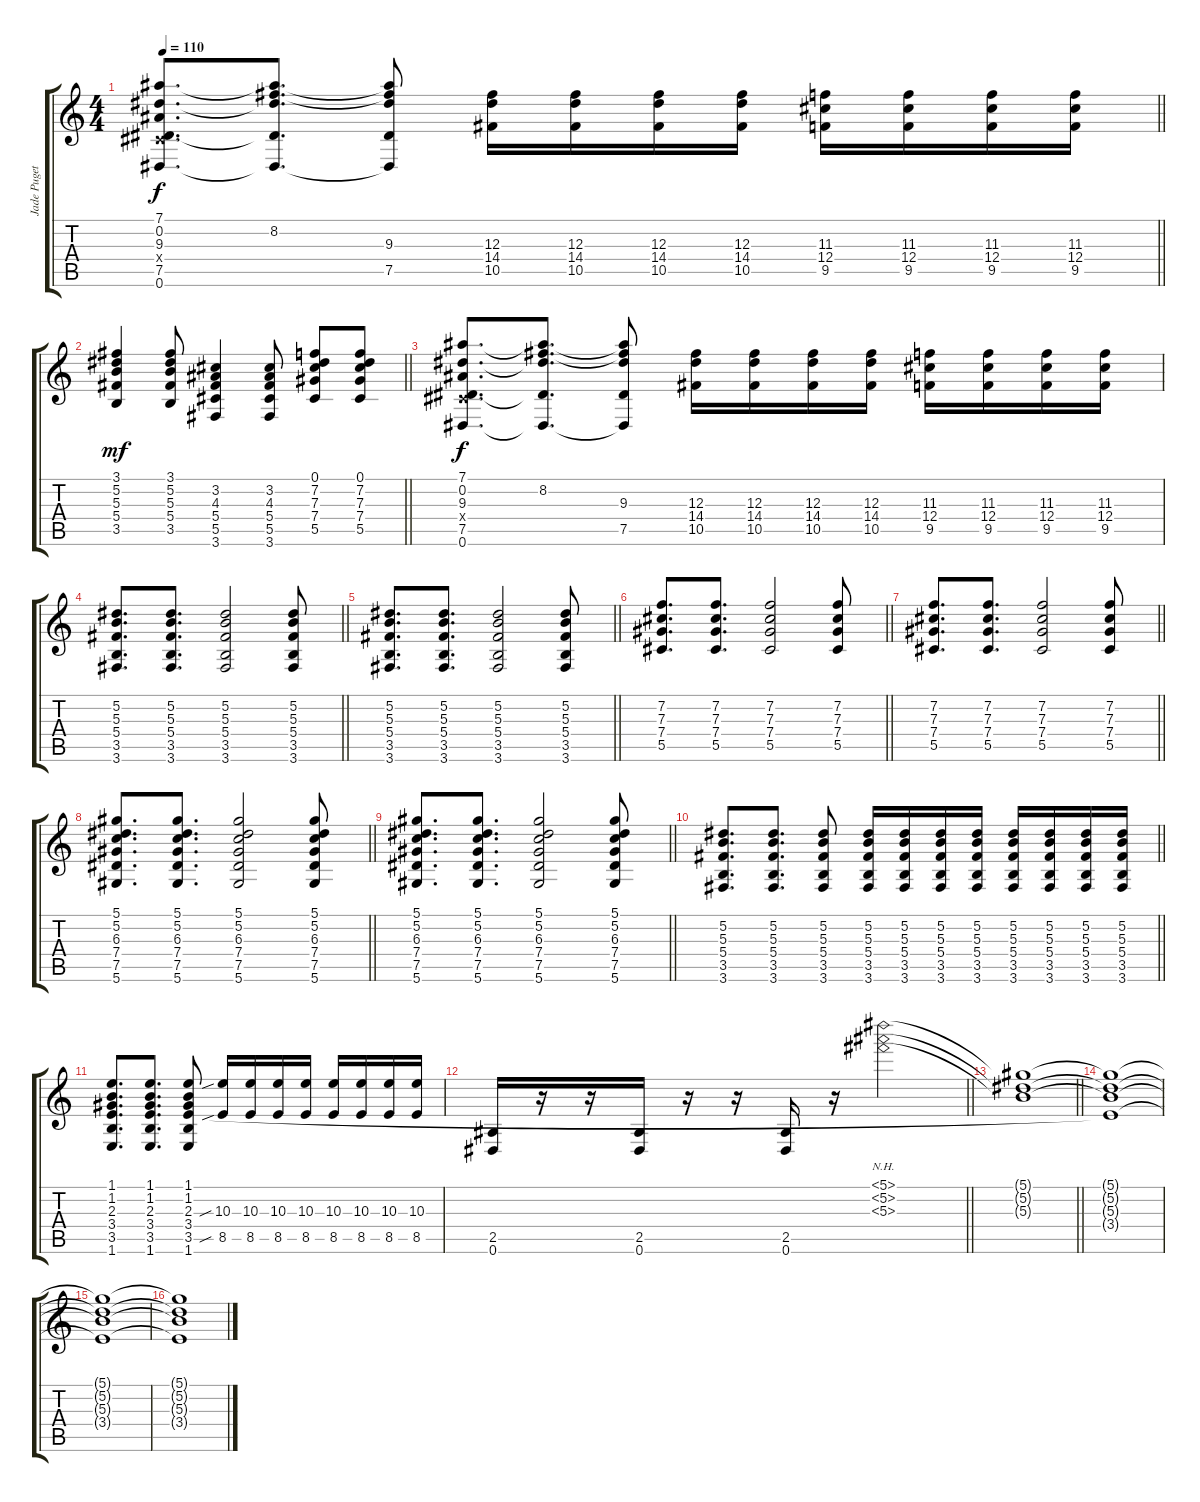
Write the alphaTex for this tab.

\track ("Jade Puget (Overdrive)" "Jade Puget") {instrument overdrivenguitar}
\staff {score tabs}
\tuning (Eb4 Bb3 Gb3 Db3 Ab2 Eb2) {hide}
\ts (4 4)
\tempo 110
\clef g2
\barLineRight lightlight
\ks c
(7.1 0.2 9.3 0.4{x} 7.5 0.6).8{d dy f} (7.1{t} 8.2 9.3{t} 7.5{t} 0.6{t}).8{d} (7.1{t} 8.2{t} 9.3 7.5 0.6{t}).8 (12.3 14.4 10.5).16 (12.3 14.4 10.5).16 (12.3 14.4 10.5).16 (12.3 14.4 10.5).16 (11.3 12.4 9.5).16 (11.3 12.4 9.5).16 (11.3 12.4 9.5).16 (11.3 12.4 9.5).16 |
\barLineRight lightlight
(3.1 5.2 5.3 5.4 3.5).4{dy mf} (3.1 5.2 5.3 5.4 3.5).8 (3.2 4.3 5.4 5.5 3.6).4 (3.2 4.3 5.4 5.5 3.6).8 (0.1 7.2 7.3 7.4 5.5).8 (0.1 7.2 7.3 7.4 5.5).8 |
(7.1 0.2 9.3 0.4{x} 7.5 0.6).8{d dy f} (7.1{t} 8.2 9.3{t} 7.5{t} 0.6{t}).8{d} (7.1{t} 8.2{t} 9.3 7.5 0.6{t}).8 (12.3 14.4 10.5).16 (12.3 14.4 10.5).16 (12.3 14.4 10.5).16 (12.3 14.4 10.5).16 (11.3 12.4 9.5).16 (11.3 12.4 9.5).16 (11.3 12.4 9.5).16 (11.3 12.4 9.5).16 |
\barLineRight lightlight
(5.2 5.3 5.4 3.5 3.6).8{d} (5.2 5.3 5.4 3.5 3.6).8{d} (5.2 5.3 5.4 3.5 3.6).2 (5.2 5.3 5.4 3.5 3.6).8 |
\barLineRight lightlight
(5.2 5.3 5.4 3.5 3.6).8{d} (5.2 5.3 5.4 3.5 3.6).8{d} (5.2 5.3 5.4 3.5 3.6).2 (5.2 5.3 5.4 3.5 3.6).8 |
\barLineRight lightlight
(7.2 7.3 7.4 5.5).8{d} (7.2 7.3 7.4 5.5).8{d} (7.2 7.3 7.4 5.5).2 (7.2 7.3 7.4 5.5).8 |
\barLineRight lightlight
(7.2 7.3 7.4 5.5).8{d} (7.2 7.3 7.4 5.5).8{d} (7.2 7.3 7.4 5.5).2 (7.2 7.3 7.4 5.5).8 |
\barLineRight lightlight
(5.1 5.2 6.3 7.4 7.5 5.6).8{d} (5.1 5.2 6.3 7.4 7.5 5.6).8{d} (5.1 5.2 6.3 7.4 7.5 5.6).2 (5.1 5.2 6.3 7.4 7.5 5.6).8 |
\barLineRight lightlight
(5.1 5.2 6.3 7.4 7.5 5.6).8{d} (5.1 5.2 6.3 7.4 7.5 5.6).8{d} (5.1 5.2 6.3 7.4 7.5 5.6).2 (5.1 5.2 6.3 7.4 7.5 5.6).8 |
\barLineRight lightlight
(5.2 5.3 5.4 3.5 3.6).8{d} (5.2 5.3 5.4 3.5 3.6).8{d} (5.2 5.3 5.4 3.5 3.6).8 (5.2 5.3 5.4 3.5 3.6).16 (5.2 5.3 5.4 3.5 3.6).16 (5.2 5.3 5.4 3.5 3.6).16 (5.2 5.3 5.4 3.5 3.6).16 (5.2 5.3 5.4 3.5 3.6).16 (5.2 5.3 5.4 3.5 3.6).16 (5.2 5.3 5.4 3.5 3.6).16 (5.2 5.3 5.4 3.5 3.6).16 |
(1.1 1.2 2.3 3.4 3.5 1.6).8{d} (1.1 1.2 2.3 3.4 3.5 1.6).8{d} (1.1 1.2 2.3 3.4 3.5 1.6).8 (10.3{sib} 8.5{sib}).16 (10.3 8.5).16 (10.3 8.5).16 (10.3 8.5).16 (10.3 8.5).16 (10.3 8.5).16 (10.3 8.5).16 (10.3 8.5).16 |
\barLineRight lightlight
(2.5 0.6).16 r.16 r.16 (2.5 0.6).16 r.16 r.16 (2.5 0.6).16 r.16 (5.1{nh} 5.2{nh} 5.3{nh}).2{volume 0} |
\barLineRight lightlight
(5.1{t} 5.2{t} 5.3{t}).1 |
(5.1{t} 5.2{t} 5.3{t} 3.4{t}).1 |
(5.1{t} 5.2{t} 5.3{t} 3.4{t}).1 |
(5.1{t} 5.2{t} 5.3{t} 3.4{t}).1
